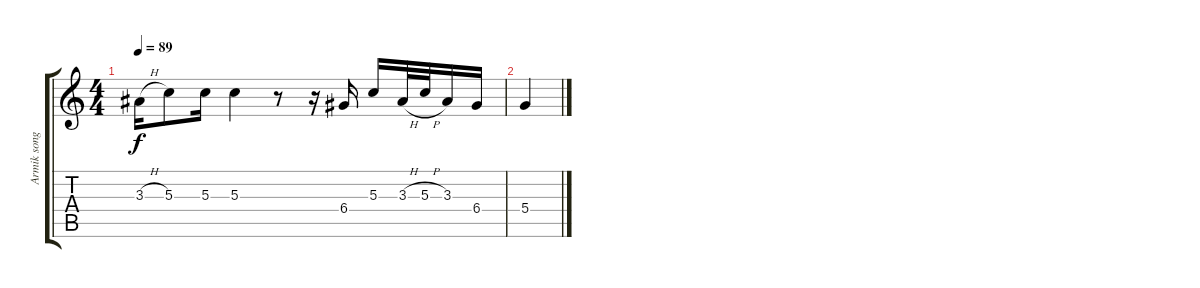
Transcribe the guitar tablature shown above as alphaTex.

\track ("Armik song" "Armik song") {solo instrument acousticguitarsteel}
\staff {score tabs}
\tuning (E4 B3 G3 D3 A2 E2) {hide}
\ts (4 4)
\tempo 89
\clef g2
\ks c
3.3{h}.16{dy f} 5.3.8 5.3.16 5.3.4 r.8 r.16 6.4.16 5.3.16 3.3{h}.32 5.3{h}.32 3.3.16 6.4.16 |
5.4.4
